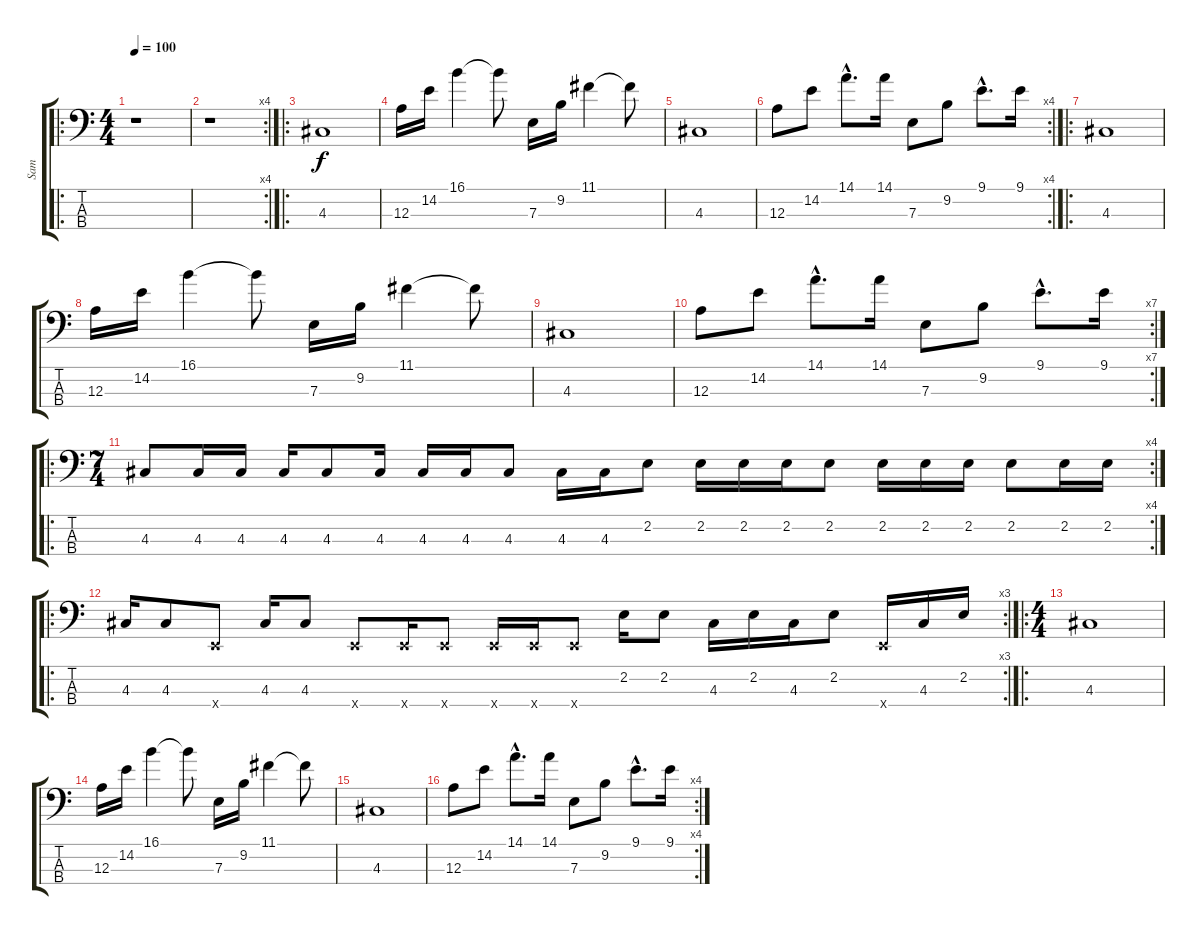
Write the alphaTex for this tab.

\track ("Sam" "Sam") {instrument electricbassfinger}
\staff {score tabs}
\tuning (G2 D2 A1 E1) {hide}
\ro
\ts (4 4)
\tempo 100
\clef f4
\ks c
r.1{dy f instrument electricbassfinger} |
\rc 4
r.1 |
\ro
4.3.1{volume 16} |
12.3.16 14.2.16 16.1.4 16.1{t}.8 7.3.16 9.2.16 11.1.4 11.1{t}.8 |
4.3.1 |
\rc 4
12.3.8 14.2.8 14.1{hac}.8{d} 14.1.16 7.3.8 9.2.8 9.1{hac}.8{d} 9.1.16 |
\ro
4.3.1{volume 16} |
12.3.16 14.2.16 16.1.4 16.1{t}.8 7.3.16 9.2.16 11.1.4 11.1{t}.8 |
4.3.1 |
\rc 7
12.3.8 14.2.8 14.1{hac}.8{d} 14.1.16 7.3.8 9.2.8 9.1{hac}.8{d} 9.1.16 |
\ro
\rc 4
\ts (7 4)
4.3.8 4.3.16 4.3.16 4.3.16 4.3.8 4.3.16 4.3.16 4.3.16 4.3.8 4.3.16 4.3.16 2.2.8 2.2.16 2.2.16 2.2.16 2.2.8 2.2.16 2.2.16 2.2.16 2.2.8 2.2.16 2.2.16 |
\ro
\rc 3
4.3.16 4.3.8 0.4{x}.8 4.3.16 4.3.8 0.4{x}.8 0.4{x}.16 0.4{x}.8 0.4{x}.16 0.4{x}.16 0.4{x}.8 2.2.16 2.2.8 4.3.16 2.2.16 4.3.16 2.2.8 0.4{x}.16 4.3.16 2.2.16 |
\ro
\ts (4 4)
4.3.1{volume 16} |
12.3.16 14.2.16 16.1.4 16.1{t}.8 7.3.16 9.2.16 11.1.4 11.1{t}.8 |
4.3.1 |
\rc 4
12.3.8 14.2.8 14.1{hac}.8{d} 14.1.16 7.3.8 9.2.8 9.1{hac}.8{d} 9.1.16
